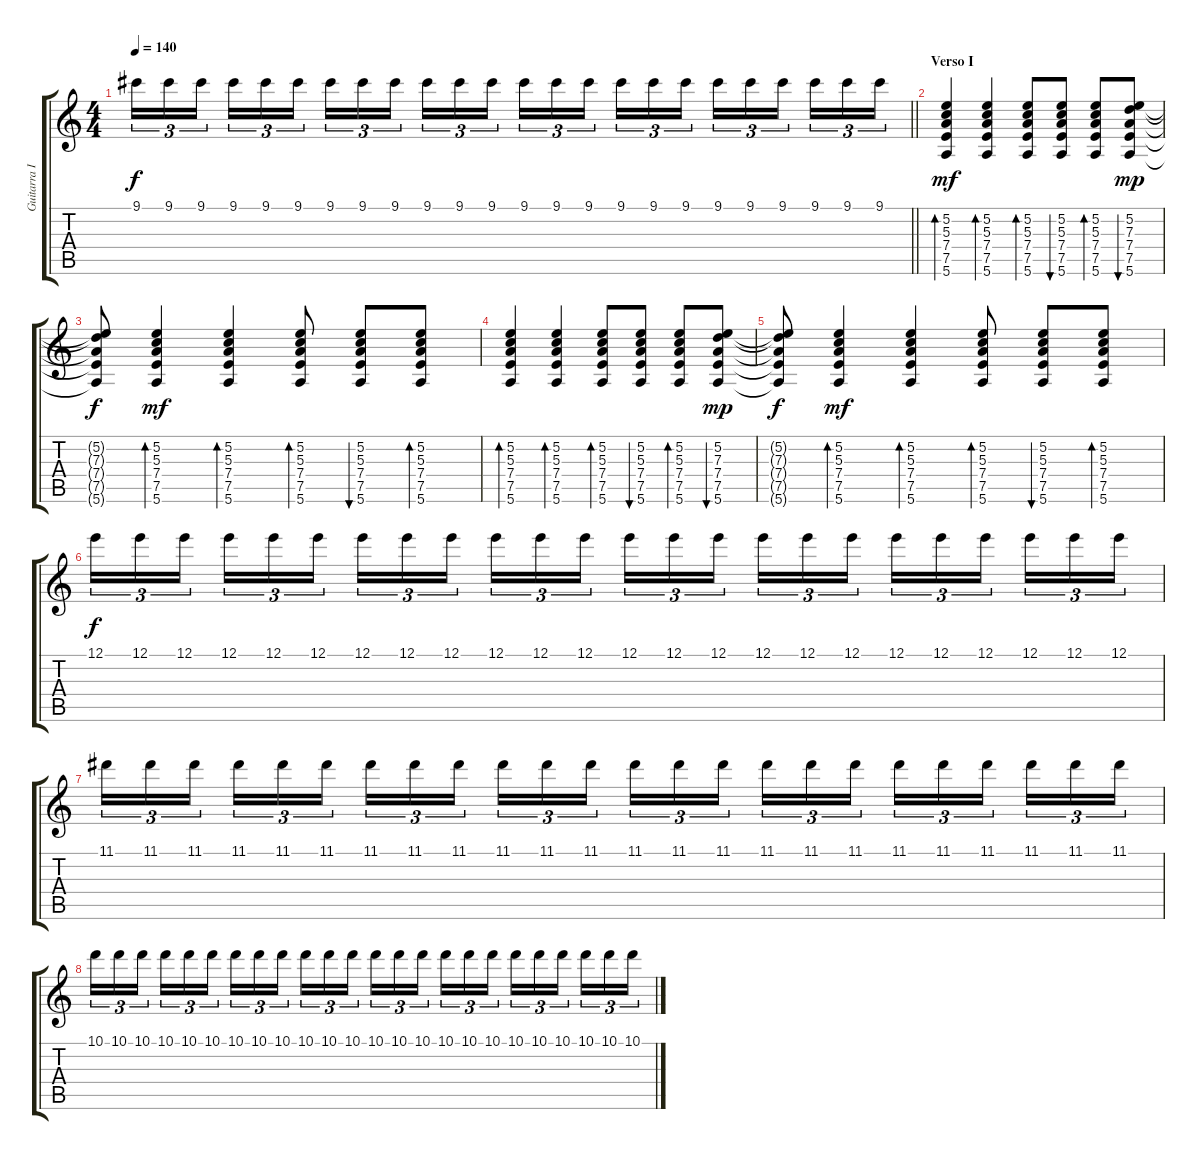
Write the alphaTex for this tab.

\track ("Guitarra I" "Guitarra I") {instrument acousticguitarsteel}
\staff {score tabs}
\tuning (E4 B3 G3 D3 A2 E2) {hide}
\ts (4 4)
\tempo 140
\clef g2
\barLineRight lightlight
\ks c
9.1.16{tu (3 2) dy f} 9.1.16{tu (3 2)} 9.1.16{tu (3 2) beam splitsecondary} 9.1.16{tu (3 2)} 9.1.16{tu (3 2)} 9.1.16{tu (3 2)} 9.1.16{tu (3 2)} 9.1.16{tu (3 2)} 9.1.16{tu (3 2) beam splitsecondary} 9.1.16{tu (3 2)} 9.1.16{tu (3 2)} 9.1.16{tu (3 2)} 9.1.16{tu (3 2)} 9.1.16{tu (3 2)} 9.1.16{tu (3 2) beam splitsecondary} 9.1.16{tu (3 2)} 9.1.16{tu (3 2)} 9.1.16{tu (3 2)} 9.1.16{tu (3 2)} 9.1.16{tu (3 2)} 9.1.16{tu (3 2) beam splitsecondary} 9.1.16{tu (3 2)} 9.1.16{tu (3 2)} 9.1.16{tu (3 2)} |
\section ("" "Verso I")
(5.2 5.3 7.4 7.5 5.6).4{bd 30 dy mf} (5.2 5.3 7.4 7.5 5.6).4{bd 30} (5.2 5.3 7.4 7.5 5.6).8{bd 30} (5.2 5.3 7.4 7.5 5.6).8{bu 30} (5.2 5.3 7.4 7.5 5.6).8{bd 30} (5.2 7.3 7.4 7.5 5.6).8{bu 30 dy mp} |
(5.2{t} 7.3{t} 7.4{t} 7.5{t} 5.6{t}).8{dy f} (5.2 5.3 7.4 7.5 5.6).4{bd 30 dy mf} (5.2 5.3 7.4 7.5 5.6).4{bd 30} (5.2 5.3 7.4 7.5 5.6).8{bd 30} (5.2 5.3 7.4 7.5 5.6).8{bu 30} (5.2 5.3 7.4 7.5 5.6).8{bd 30} |
(5.2 5.3 7.4 7.5 5.6).4{bd 30} (5.2 5.3 7.4 7.5 5.6).4{bd 30} (5.2 5.3 7.4 7.5 5.6).8{bd 30} (5.2 5.3 7.4 7.5 5.6).8{bu 30} (5.2 5.3 7.4 7.5 5.6).8{bd 30} (5.2 7.3 7.4 7.5 5.6).8{bu 30 dy mp} |
(5.2{t} 7.3{t} 7.4{t} 7.5{t} 5.6{t}).8{dy f} (5.2 5.3 7.4 7.5 5.6).4{bd 30 dy mf} (5.2 5.3 7.4 7.5 5.6).4{bd 30} (5.2 5.3 7.4 7.5 5.6).8{bd 30} (5.2 5.3 7.4 7.5 5.6).8{bu 30} (5.2 5.3 7.4 7.5 5.6).8{bd 30} |
12.1.16{tu (3 2) dy f} 12.1.16{tu (3 2)} 12.1.16{tu (3 2) beam splitsecondary} 12.1.16{tu (3 2)} 12.1.16{tu (3 2)} 12.1.16{tu (3 2)} 12.1.16{tu (3 2)} 12.1.16{tu (3 2)} 12.1.16{tu (3 2) beam splitsecondary} 12.1.16{tu (3 2)} 12.1.16{tu (3 2)} 12.1.16{tu (3 2)} 12.1.16{tu (3 2)} 12.1.16{tu (3 2)} 12.1.16{tu (3 2) beam splitsecondary} 12.1.16{tu (3 2)} 12.1.16{tu (3 2)} 12.1.16{tu (3 2)} 12.1.16{tu (3 2)} 12.1.16{tu (3 2)} 12.1.16{tu (3 2) beam splitsecondary} 12.1.16{tu (3 2)} 12.1.16{tu (3 2)} 12.1.16{tu (3 2)} |
11.1.16{tu (3 2)} 11.1.16{tu (3 2)} 11.1.16{tu (3 2) beam splitsecondary} 11.1.16{tu (3 2)} 11.1.16{tu (3 2)} 11.1.16{tu (3 2)} 11.1.16{tu (3 2)} 11.1.16{tu (3 2)} 11.1.16{tu (3 2) beam splitsecondary} 11.1.16{tu (3 2)} 11.1.16{tu (3 2)} 11.1.16{tu (3 2)} 11.1.16{tu (3 2)} 11.1.16{tu (3 2)} 11.1.16{tu (3 2) beam splitsecondary} 11.1.16{tu (3 2)} 11.1.16{tu (3 2)} 11.1.16{tu (3 2)} 11.1.16{tu (3 2)} 11.1.16{tu (3 2)} 11.1.16{tu (3 2) beam splitsecondary} 11.1.16{tu (3 2)} 11.1.16{tu (3 2)} 11.1.16{tu (3 2)} |
10.1.16{tu (3 2)} 10.1.16{tu (3 2)} 10.1.16{tu (3 2) beam splitsecondary} 10.1.16{tu (3 2)} 10.1.16{tu (3 2)} 10.1.16{tu (3 2)} 10.1.16{tu (3 2)} 10.1.16{tu (3 2)} 10.1.16{tu (3 2) beam splitsecondary} 10.1.16{tu (3 2)} 10.1.16{tu (3 2)} 10.1.16{tu (3 2)} 10.1.16{tu (3 2)} 10.1.16{tu (3 2)} 10.1.16{tu (3 2) beam splitsecondary} 10.1.16{tu (3 2)} 10.1.16{tu (3 2)} 10.1.16{tu (3 2)} 10.1.16{tu (3 2)} 10.1.16{tu (3 2)} 10.1.16{tu (3 2) beam splitsecondary} 10.1.16{tu (3 2)} 10.1.16{tu (3 2)} 10.1.16{tu (3 2)}
